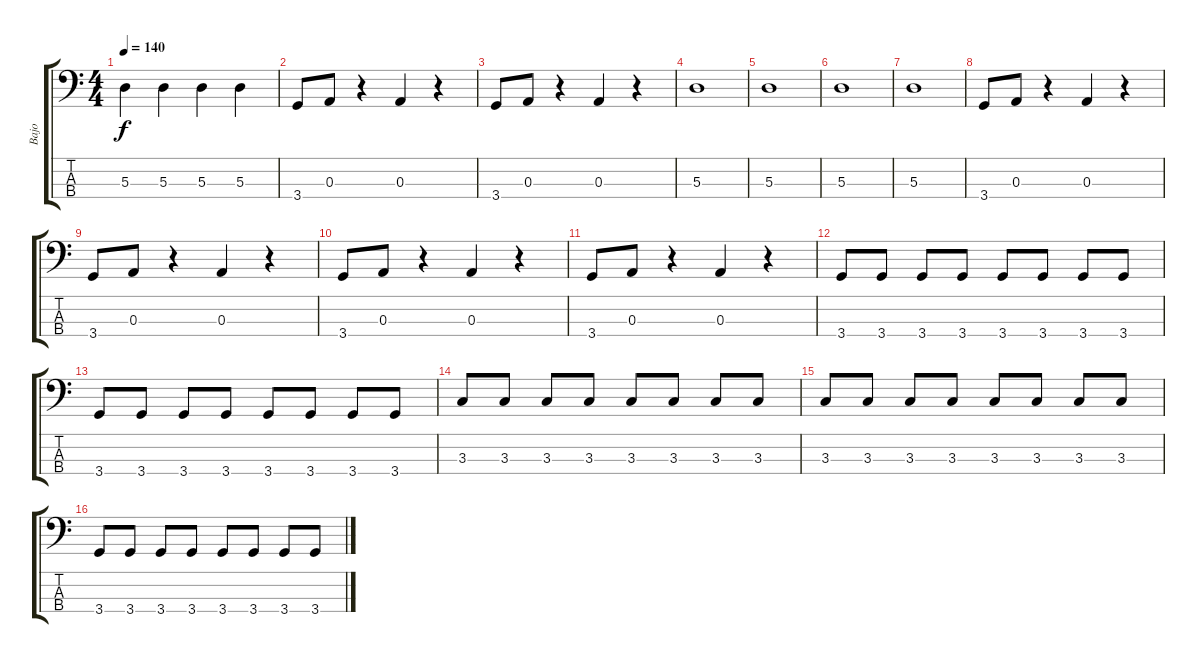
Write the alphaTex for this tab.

\track ("Bajo" "Bajo") {instrument electricbassfinger}
\staff {score tabs}
\tuning (G2 D2 A1 E1) {hide}
\ts (4 4)
\tempo 140
\clef f4
\ks c
5.3.4{dy f} 5.3.4 5.3.4 5.3.4 |
3.4.8 0.3.8 r.4 0.3.4 r.4 |
3.4.8 0.3.8 r.4 0.3.4 r.4 |
5.3.1 |
5.3.1 |
5.3.1 |
5.3.1 |
3.4.8 0.3.8 r.4 0.3.4 r.4 |
3.4.8 0.3.8 r.4 0.3.4 r.4 |
3.4.8 0.3.8 r.4 0.3.4 r.4 |
3.4.8 0.3.8 r.4 0.3.4 r.4 |
3.4.8 3.4.8 3.4.8 3.4.8 3.4.8 3.4.8 3.4.8 3.4.8 |
3.4.8 3.4.8 3.4.8 3.4.8 3.4.8 3.4.8 3.4.8 3.4.8 |
3.3.8 3.3.8 3.3.8 3.3.8 3.3.8 3.3.8 3.3.8 3.3.8 |
3.3.8 3.3.8 3.3.8 3.3.8 3.3.8 3.3.8 3.3.8 3.3.8 |
3.4.8 3.4.8 3.4.8 3.4.8 3.4.8 3.4.8 3.4.8 3.4.8
